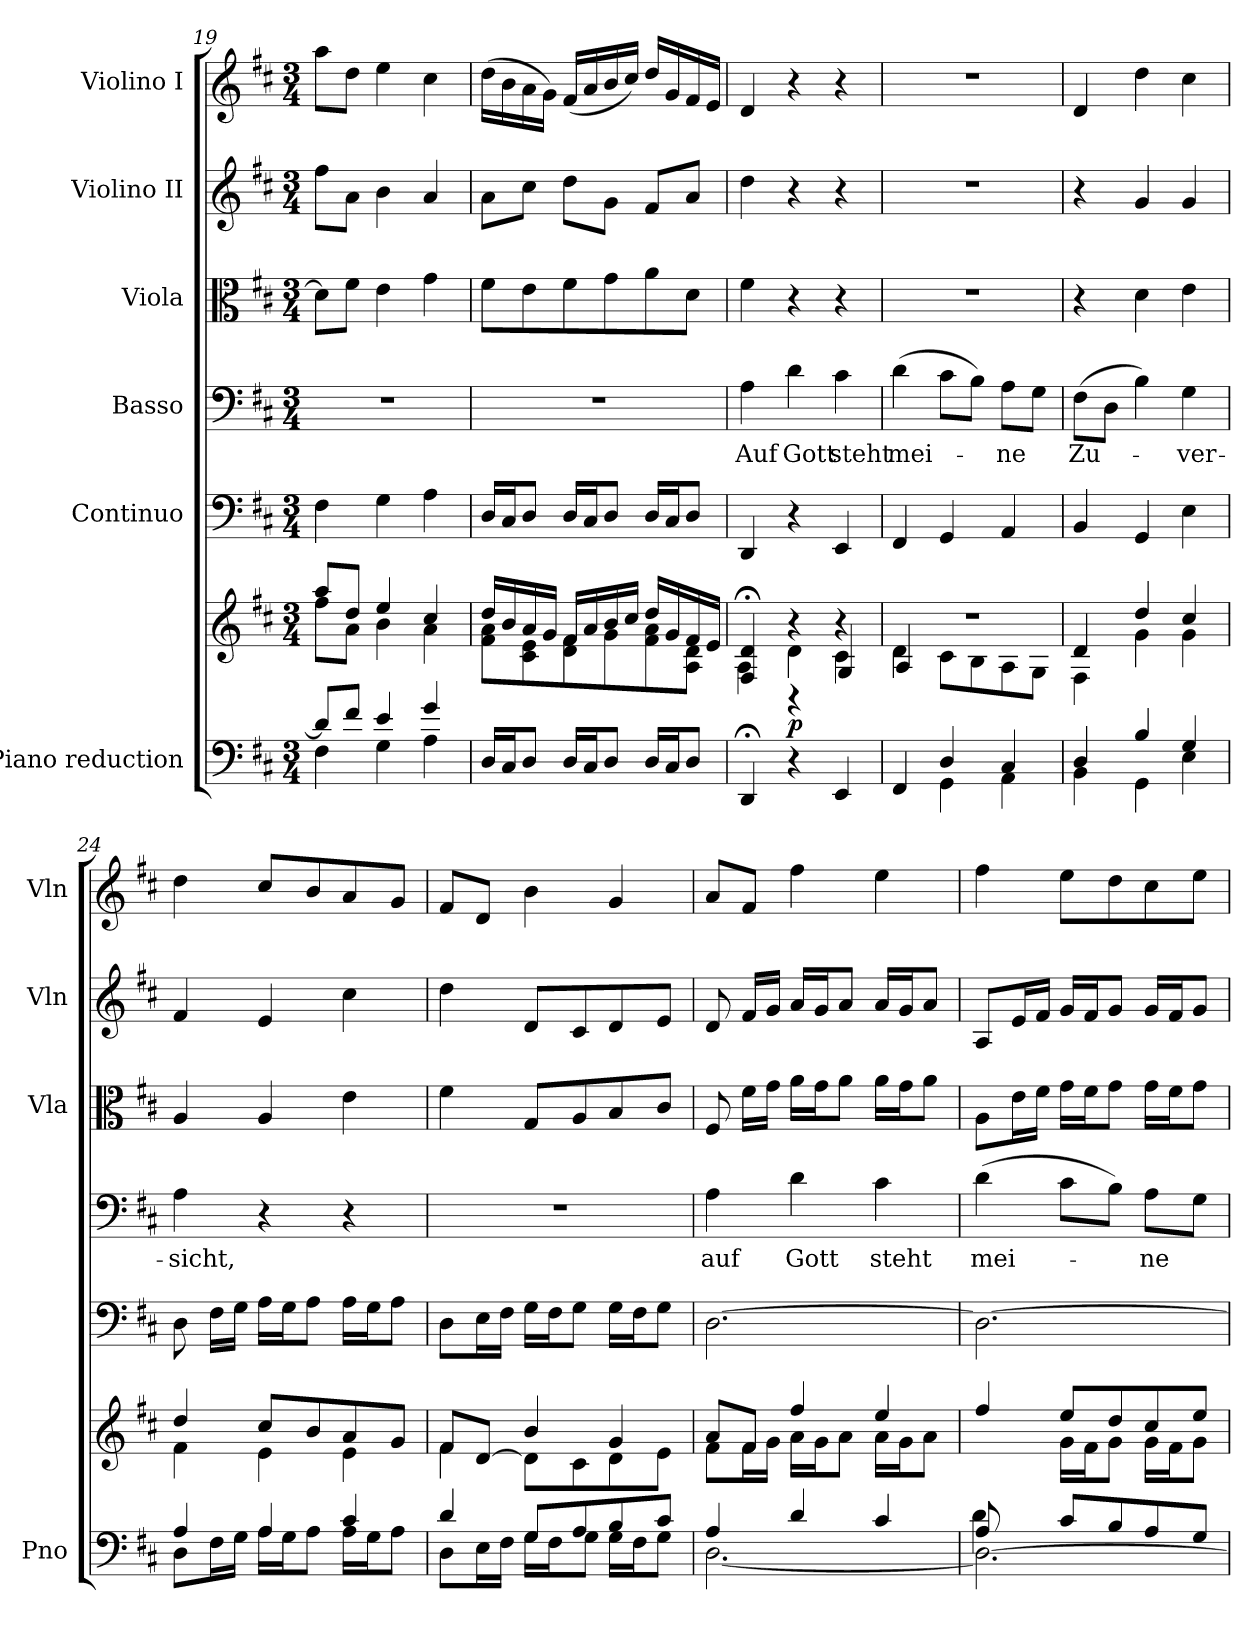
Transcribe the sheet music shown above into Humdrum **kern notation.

**kern	**kern	**dynam	**kern	**kern	**text	**kern	**kern	**kern
*part6	*part6	*part6	*part5	*part4	*part4	*part3	*part2	*part1
*staff7	*staff6	*staff6/7	*staff5	*staff4	*staff4	*staff3	*staff2	*staff1
*I"Piano reduction	*	*	*I"Continuo	*I"Basso	*	*I"Viola	*I"Violino II	*I"Violino I
*I'Pno	*	*	*	*	*	*I'Vla	*I'Vln	*I'Vln
*clefF4	*clefG2	*	*clefF4	*clefF4	*	*clefC3	*clefG2	*clefG2
*k[f#c#]	*k[f#c#]	*	*k[f#c#]	*k[f#c#]	*	*k[f#c#]	*k[f#c#]	*k[f#c#]
*M3/4	*M3/4	*	*M3/4	*M3/4	*	*M3/4	*M3/4	*M3/4
=19	=19	=19	=19	=19	=19	=19	=19	=19
*^	*^	*	*	*	*	*	*	*
8d/L]	4F#\	8aa/L	8ff#\L	.	4F#\	2.r	.	8d\L]	8ff#\L	8aa\L
8f#/J	.	8dd/J	8a\J	.	.	.	.	8f#\J	8a\J	8dd\J
4e/	4G\	4ee/	4b\	.	4G\	.	.	4e\	4b\	4ee\
4g/	4A\	4cc#/	4a\	.	4A\	.	.	4g\	4a/	4cc#\
*v	*v	*	*	*	*	*	*	*	*	*
=20	=20	=20	=20	=20	=20	=20	=20	=20	=20
16D/LL	16dd/LL	8f#\ 8a\L	.	16D/LL	2.r	.	8f#\L	8a\L	(>16dd\LL
16C#/J	16b/	.	.	16C#/J	.	.	.	.	16b\
8D/J	16a/	8c#\ 8e\	.	8D/J	.	.	8e\	8cc#\J	16a\
.	16g/JJ	.	.	.	.	.	.	.	16g\JJ)
16D/LL	16f#/LL	8d\ 8f#\	.	16D/LL	.	.	8f#\	8dd\L	(<16f#/LL
16C#/J	16a/	.	.	16C#/J	.	.	.	.	16a/
8D/J	16b/	8g\	.	8D/J	.	.	8g\	8g\J	16b/
.	16cc#/JJ	.	.	.	.	.	.	.	16cc#/JJ)
16D/LL	16dd/LL	8f#\ 8a\	.	16D/LL	.	.	8a\	8f#/L	16dd/LL
16C#/J	16g/	.	.	16C#/J	.	.	.	.	16g/
8D/J	16f#/	8A\ 8d\J	.	8D/J	.	.	8d\J	8a/J	16f#/
.	16e/JJ	.	.	.	.	.	.	.	16e/JJ
=21	=21	=21	=21	=21	=21	=21	=21	=21	=21
*	*	*^	*	*	*	*	*	*	*
!	!	!	!	!	!	!	!LO:LY:b	!	!	!
4DD;/	4F#/;< 4d/;<	4A\	4ryy	.	4DD/	4A\	Auf	4f#\	4dd\	4d/
!	!	!	!	!LO:DY:b	!	!	!LO:LY:b	!	!	!
4r	4r	4d\	4rBB	p	4r	4d\	Gott	4r	4r	4r
!	!	!	!	!	!	!	!LO:LY:b	!	!	!
4EE/	4r	4c#\	4G/	.	4EE/	4c#\	steht	4r	4r	4r
=22	=22	=22	=22	=22	=22	=22	=22	=22	=22	=22
*^	*	*	*	*	*	*	*	*	*	*
!	!	!	!	!	!	!	!	!LO:LY:b	!	!	!
4ryy	4FF#/	2.r	4d\	4A/	.	4FF#/	(>4d\	mei-	2.r	2.r	2.r
4D/	4GG\	.	8c#\L	2ryy	.	4GG/	8c#\L	.	.	.	.
.	.	.	8B\	.	.	.	8B\J)	.	.	.	.
!	!	!	!	!	!	!	!	!LO:LY:b	!	!	!
4C#/	4AA\	.	8A\	.	.	4AA/	8A\L	-ne	.	.	.
.	.	.	8G\J	.	.	.	8G\J	.	.	.	.
*	*	*	*v	*v	*	*	*	*	*	*	*
=23	=23	=23	=23	=23	=23	=23	=23	=23	=23	=23
!	!	!	!	!	!	!	!LO:LY:b	!	!	!
4D/	4BB\	4d/	4F#\	.	4BB/	(>8F#\L	Zu-	4r	4r	4d/
.	.	.	.	.	.	8D\J	.	.	.	.
4B/	4GG\	4dd/	4g\	.	4GG/	4B\)	.	4d\	4g/	4dd\
!	!	!	!	!	!	!	!LO:LY:b	!	!	!
4G/	4E\	4cc#/	4g\	.	4E\	4G\	-ver-	4e\	4g/	4cc#\
!!LO:PB:g=z
=24	=24	=24	=24	=24	=24	=24	=24	=24	=24	=24
!	!	!	!	!	!	!	!LO:LY:b	!	!	!
4A/	8D\L	4dd/	4f#\	.	8D\	4A\	-sicht,	4A/	4f#/	4dd\
.	16F#\L	.	.	.	16F#\LL	.	.	.	.	.
.	16G\JJ	.	.	.	16G\JJ	.	.	.	.	.
4A/	16A\LL	8cc#/L	4e\	.	16A\LL	4r	.	4A/	4e/	8cc#/L
.	16G\J	.	.	.	16G\J	.	.	.	.	.
.	8A\J	8b/	.	.	8A\J	.	.	.	.	8b/
4c#/	16A\LL	8a/	4e\	.	16A\LL	4r	.	4e\	4cc#\	8a/
.	16G\J	.	.	.	16G\J	.	.	.	.	.
.	8A\J	8g/J	.	.	8A\J	.	.	.	.	8g/J
=25	=25	=25	=25	=25	=25	=25	=25	=25	=25	=25
4d/	8D\L	8f#/L	4f#\	.	8D\L	2.r	.	4f#\	4dd\	8f#/L
.	16E\L	[8d/J	.	.	16E\L	.	.	.	.	8d/J
.	16F#\JJ	.	.	.	16F#\JJ	.	.	.	.	.
8G/L	16G\LL	4b/	8d\L]	.	16G\LL	.	.	8G/L	8d/L	4b\
.	16F#\J	.	.	.	16F#\J	.	.	.	.	.
8A/	8G\J	.	8c#\	.	8G\J	.	.	8A/	8c#/	.
8B/	16G\LL	4g/	8d\	.	16G\LL	.	.	8B/	8d/	4g/
.	16F#\J	.	.	.	16F#\J	.	.	.	.	.
8c#/J	8G\J	.	8e\J	.	8G\J	.	.	8c#/J	8e/J	.
=26	=26	=26	=26	=26	=26	=26	=26	=26	=26	=26
!	!	!	!	!	!	!	!LO:LY:b	!	!	!
4A/	[2.D\	8a/L	8f#\L	.	[2.D\	4A\	auf	8F#/	8d/	8a/L
.	.	8f#/J	16f#\L	.	.	.	.	16f#\LL	16f#/LL	8f#/J
.	.	.	16g\JJ	.	.	.	.	16g\JJ	16g/JJ	.
!	!	!	!	!	!	!	!LO:LY:b	!	!	!
4d/	.	4ff#/	16a\LL	.	.	4d\	Gott	16a\LL	16a/LL	4ff#\
.	.	.	16g\J	.	.	.	.	16g\J	16g/J	.
.	.	.	8a\J	.	.	.	.	8a\J	8a/J	.
!	!	!	!	!	!	!	!LO:LY:b	!	!	!
4c#/	.	4ee/	16a\LL	.	.	4c#\	steht	16a\LL	16a/LL	4ee\
.	.	.	16g\J	.	.	.	.	16g\J	16g/J	.
.	.	.	8a\J	.	.	.	.	8a\J	8a/J	.
=27	=27	=27	=27	=27	=27	=27	=27	=27	=27	=27
*	*^	*	*	*	*	*	*	*	*	*
!	!	!	!	!	!	!	!	!LO:LY:b	!	!	!
8A/L	4d\	2.D\_	4ff#/	8ryy	.	2.D\_	(>4d\	mei-	8A\L	8A/L	4ff#\
2ryy	.	.	.	16e\L	.	.	.	.	16e\L	16e/L	.
.	.	.	.	16f#\JJ	.	.	.	.	16f#\JJ	16f#/JJ	.
.	8c#/L	.	8ee/L	16g\LL	.	.	8c#\L	.	16g\LL	16g/LL	8ee\L
.	.	.	.	16f#\J	.	.	.	.	16f#\J	16f#/J	.
.	8B/	.	8dd/	8g\J	.	.	8B\J)	.	8g\J	8g/J	8dd\
!	!	!	!	!	!	!	!	!LO:LY:b	!	!	!
.	8A/	.	8cc#/	16g\LL	.	.	8A\L	-ne	16g\LL	16g/LL	8cc#\
.	.	.	.	16f#\J	.	.	.	.	16f#\J	16f#/J	.
8ryy	8G/J	.	8ee/J	8g\J	.	.	8G\J	.	8g\J	8g/J	8ee\J
*v	*v	*v	*	*	*	*	*	*	*	*	*
*	*v	*v	*	*	*	*	*	*	*
=	=	=	=	=	=	=	=	=
*-	*-	*-	*-	*-	*-	*-	*-	*-
